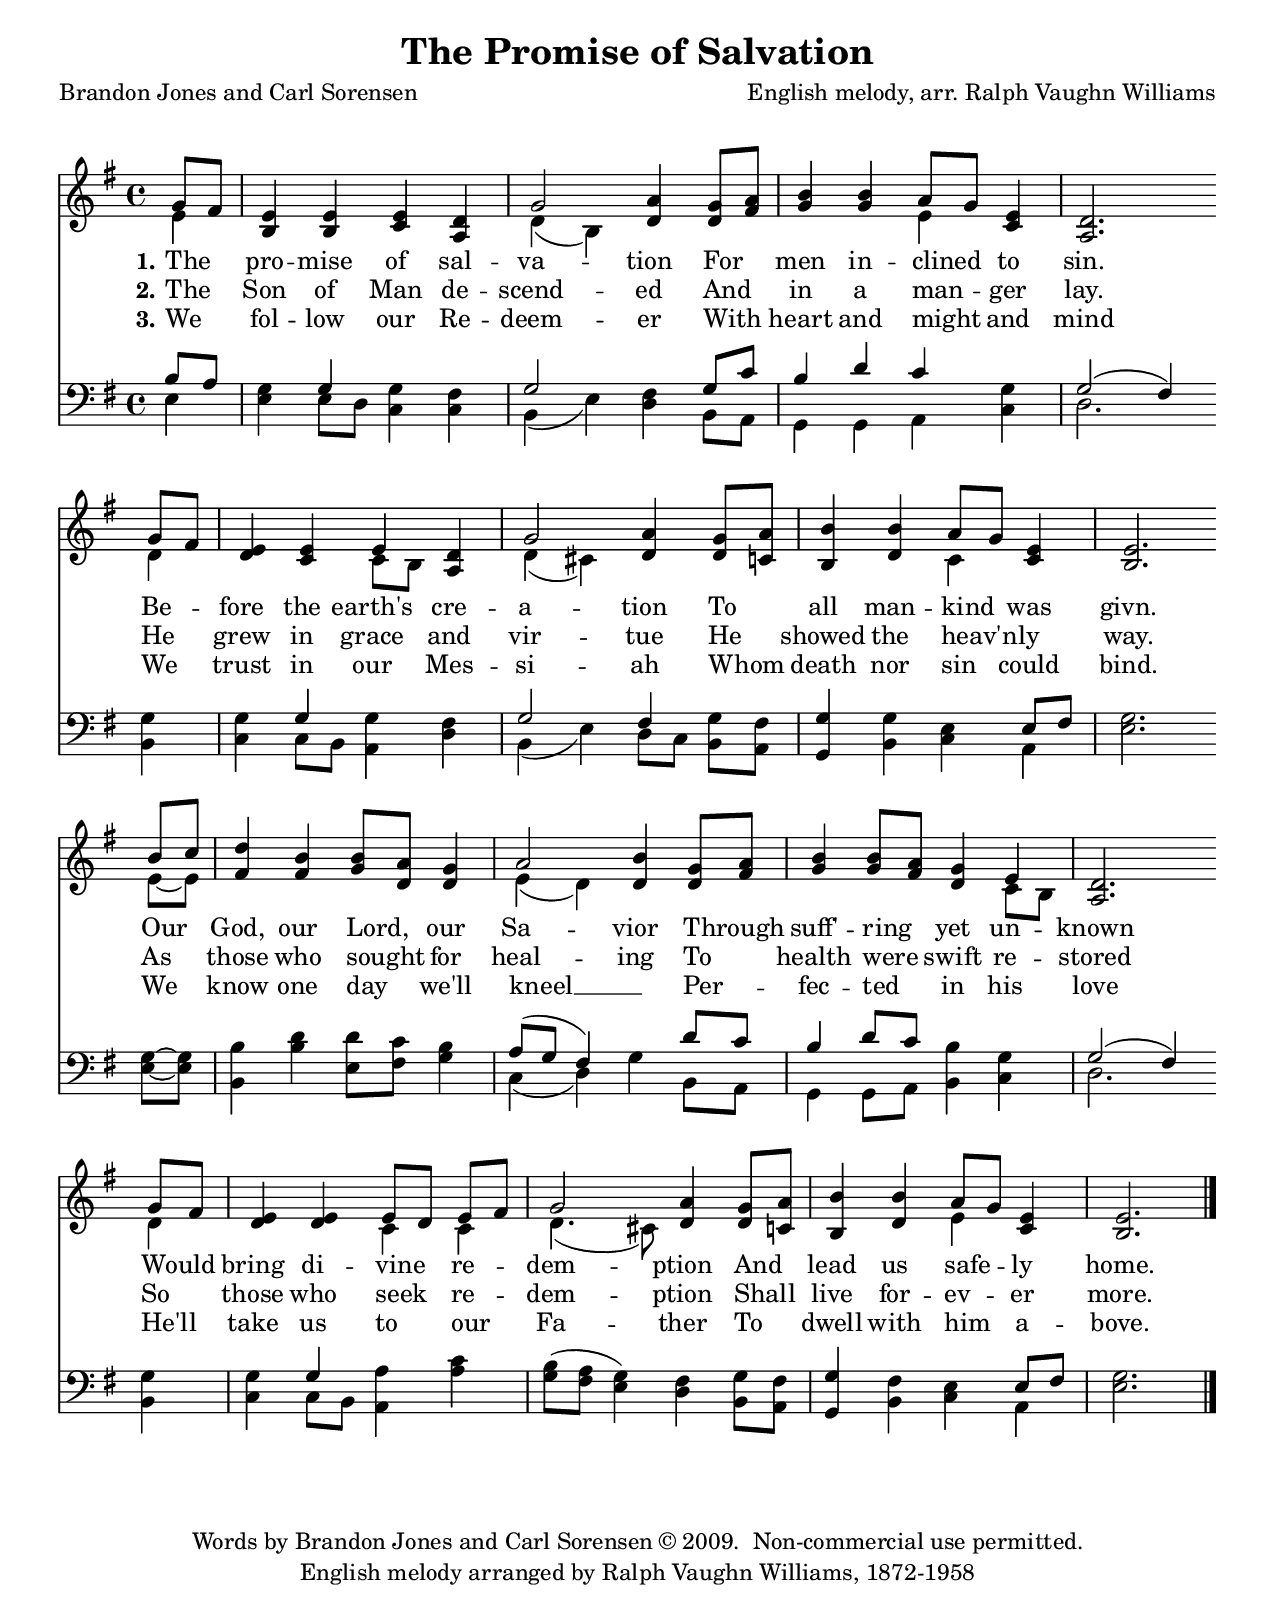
\version "2.13.9"

% Hymn by Brandon Jones, altered by Carl Sorensen
% Hymn tune Kingsfold

\header{
  title = "The Promise of Salvation"
  composer = \markup {
    "English melody, arr. Ralph Vaughn Williams"
  }
  poet = \markup {
    "Brandon Jones and Carl Sorensen"
  }
  piece = \markup { \column {  " " " "}}
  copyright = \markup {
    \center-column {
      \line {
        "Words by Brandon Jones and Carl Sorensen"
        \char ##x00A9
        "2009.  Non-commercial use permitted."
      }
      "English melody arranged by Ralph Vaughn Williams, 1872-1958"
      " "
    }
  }
}

\paper {
  #(set-paper-size "letter")
  indent = #0
}

keySigs = {
  \key g \major
  \time 4/4
  \partial 4
}

sopranoNotes = \relative c'' {
 % \keySigs
   \autoBeamOff
  g8[ fis] |
  e4 e e d |
  g2 a4 g8[ a] |
  b4 b a8[ g] e4 |
  d2. \bar "" \break % end of first line
  g8 [ fis] |
  e4 e e d |
  g2 a4 g8[ a] |
  b4 b a8[ g] e4 |
  e2. \bar "" \break % end of second line
  b'8[ c] |
  d4 b b8[ a] g4 |
  a2 b4 g8[ a] |
  b4 b8[ a ] g4 e |
  d2. \bar "" \break % end of third line
  g8[ fis ] |
  e4 e e8[ d] e[fis] |
  g2 a4 g8[ a] |
  b4 b a8[ g] e4 |
  e2. \bar "|."
}

altoNotes = \relative c' {
 % \keySigs
  e4 |
  b4 b c a |
  d4( b) d d8[ fis] |
  g4 g e c |
  a2. \bar "" \break % end of first line
  d4 |
  d4 c c8[ b] a4 |
  d4( cis) d d8[ c] |
  b4 d c c |
  b2. \bar "" \break % end of second line
  e8 ~ e |
  fis4 fis g8[ d] d4 |
  e4( d) d d8[ fis] |
  g4 g8[ fis] d4 c8[ b]|
  a2. \bar "" \break % end of third line
  d4 |
  d4 d c c |
  d4.( cis8) d4 d8[ c] |
  b4 d e c|
  b2. \bar "|."
}

tenorNotes = \relative c'{
  %\keySigs
  b8[ a] |
  g4 g g fis |
  g2 fis4 g8[ c] |
  b4 d c g |
  g2( fis4) \bar "" \break % end of first line
  g4 |
  g4 g g fis  |
  g2 fis4 g8[ fis] |
  g4 g e e8[ fis] |
  g2. \bar "" \break % end of second line
  g8[ ~ g8] |
  b4 d d8[ c] b4 |
  a8([ g] fis4) g4 d'8[ c] |
  b4 d8[ c] b4 g |
  g2( fis4) \bar "" \break % end of third line
  g4 |
  g4 g a c |
  b8[( a] g4) fis g8[ fis] |
  g4 fis e e8[ fis] |
  g2. \bar "|."
}

bassNotes = \relative c {
  %\keySigs
  e4 |
  e4 e8[ d] c4 c |
  b4( e) d b8[ a] |
  g4 g a c |
  d2. \bar "" \break % end of first line
  b4 |
  c4 c8[ b8] a4 d |
  b4( e) d8[ c] b8[ a] |
  g4 b c a |
  e'2. \bar "" \break % end of second line
  e8[ ~ e] |
  b4 b'4 e,8[ fis] g4 |
  c,4( d) g b,8[ a] |
  g4 g8[ a] b4 c |
  d2. \bar "" \break % end of third line
  b4 |
  c4 c8[ b] a4 a'4 |
  g8([ fis] e4) d b8[ a] |
  g4 b c a |
  e'2. \bar "|."
}

stanzaOne = \lyricmode {
  \set stanza = "1."
  The pro -- mise of sal -- va -- tion
  For men in -- clined to sin.
  Be -- fore the earth's cre -- a -- tion
  To all man -- kind was givn.
  Our God, our Lord, our Sa -- vior
  Through suff' -- ring yet un -- known
  Would bring di -- vine re -- dem -- ption
  And lead us safe -- ly home.
}

stanzaTwo = \lyricmode {
  \set stanza = "2."
  The Son of Man de -- scend -- ed
  And in a man -- ger lay.
  He grew in grace and vir -- tue
  He showed the heav'n -- ly way.
  As those who sought for heal -- ing
  To health were swift re -- stored
  So those who seek re -- dem -- ption
  Shall live for -- ev -- er more.
}

stanzaThree = \lyricmode {
  \set stanza = "3."
  We fol -- low our Re -- deem -- er
  With heart and might and mind
  We trust in our Mes -- si -- ah
  Whom death nor sin could bind.
  We know one day we'll kneel __ _
  Per -- fec -- ted in his love
  He'll take us to our Fa -- ther
  To dwell with him a -- bove.
}



  <<
    \new Staff {
      <<
        \keySigs
        \clef treble
        \new Voice = "upper" {
          { \partcombine \sopranoNotes \altoNotes}
          \bar "|."
        }
        \new Voice = "missing" {
          \hideNotes
          \transpose c' c'' { \shiftOnn \sopranoNotes}
        }
        \new Lyrics \lyricsto "missing" { \stanzaOne}
        \new Lyrics \lyricsto "missing" { \stanzaTwo}
        \new Lyrics \lyricsto "missing" { \stanzaThree}
        %\new Lyrics \lyricsto "missing" { \stanzaFour}
      >>
    }
    \new Staff {
      \new Voice = "lower" {
        \clef bass
        \keySigs
        \partcombine \tenorNotes \bassNotes
        \bar "|."
      }
    }
  >>

\layout {
  \context {
    \Staff
    printPartCombineTexts = ##f
  }
}
